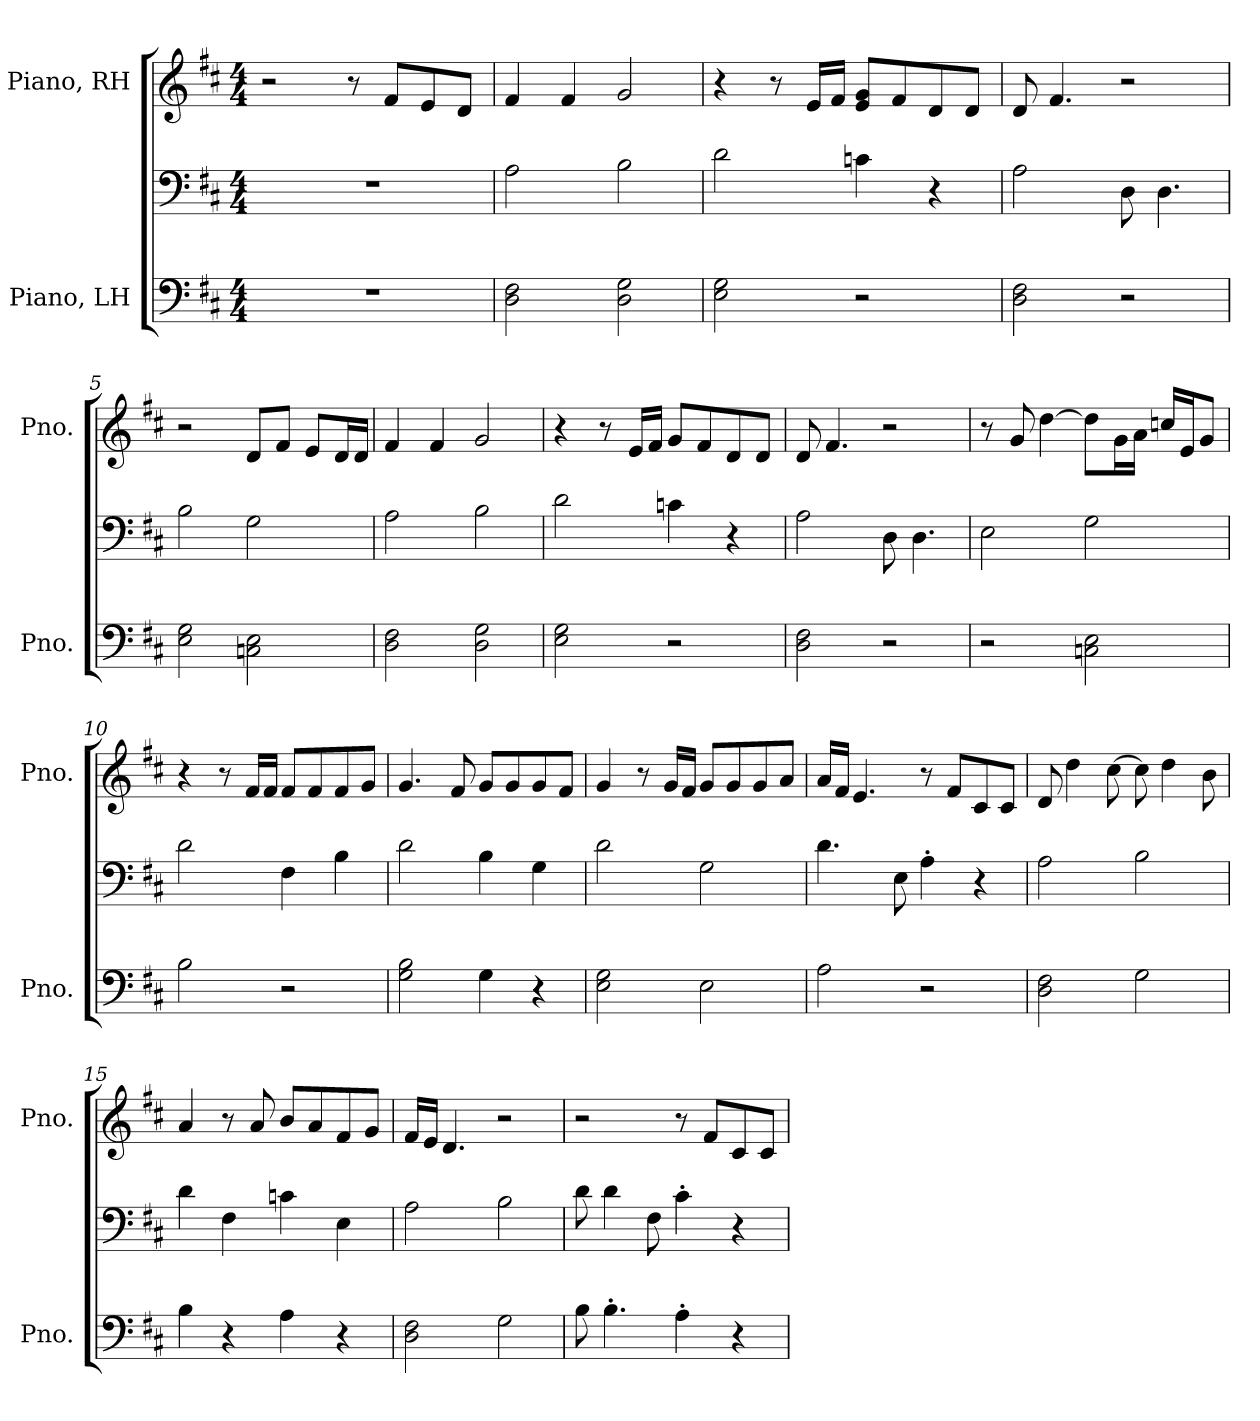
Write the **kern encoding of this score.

**kern	**kern	**kern
*part2	*part2	*part1
*staff3	*staff2	*staff1
*I"Piano, LH	*	*I"Piano, RH
*I'Pno.	*	*I'Pno.
*clefF4	*clefF4	*clefG2
*k[f#c#]	*k[f#c#]	*k[f#c#]
*M4/4	*M4/4	*M4/4
*MM90	*MM90	*MM90
=1	=1	=1
1r	1r	2r
.	.	8r
.	.	8f#/L
.	.	8e/
.	.	8d/J
=2	=2	=2
2D\ 2F#\	2A\	4f#/
.	.	4f#/
2D\ 2G\	2B\	2g/
=3	=3	=3
2E\ 2G\	2d\	4r
.	.	8r
.	.	16e/LL
.	.	16f#/JJ
2r	4cn\	8e/ 8g/L
.	.	8f#/
.	4r	8d/
.	.	8d/J
=4	=4	=4
2D\ 2F#\	2A\	8d/
.	.	4.f#/
2r	8D\	2r
.	4.D\	.
=5	=5	=5
2E\ 2G\	2B\	2r
2Cn\ 2E\	2G\	8d/L
.	.	8f#/J
.	.	8e/L
.	.	16d/L
.	.	16d/JJ
=6	=6	=6
2D\ 2F#\	2A\	4f#/
.	.	4f#/
2D\ 2G\	2B\	2g/
!!LO:LB:g=z
=7	=7	=7
2E\ 2G\	2d\	4r
.	.	8r
.	.	16e/LL
.	.	16f#/JJ
2r	4cn\	8g/L
.	.	8f#/
.	4r	8d/
.	.	8d/J
=8	=8	=8
2D\ 2F#\	2A\	8d/
.	.	4.f#/
2r	8D\	2r
.	4.D\	.
=9	=9	=9
2r	2E\	8r
.	.	8g/
.	.	[4dd\
2Cn\ 2E\	2G\	8dd\L]
.	.	16g\L
.	.	16a\JJ
.	.	16ccn/LL
.	.	16e/J
.	.	8g/J
=10	=10	=10
2B\	2d\	4r
.	.	8r
.	.	16f#/LL
.	.	16f#/JJ
2r	4F#\	8f#/L
.	.	8f#/
.	4B\	8f#/
.	.	8g/J
=11	=11	=11
2G\ 2B\	2d\	4.g/
.	.	8f#/
4G\	4B\	8g/L
.	.	8g/
4r	4G\	8g/
.	.	8f#/J
!!LO:LB:g=z
=12	=12	=12
2E\ 2G\	2d\	4g/
.	.	8r
.	.	16g/LL
.	.	16f#/JJ
2E\	2G\	8g/L
.	.	8g/
.	.	8g/
.	.	8a/J
=13	=13	=13
2A\	4.d\	16a/LL
.	.	16f#/JJ
.	.	4.e/
.	8E\	.
2r	4A'\	8r
.	.	8f#/L
.	4r	8c#/
.	.	8c#/J
=14	=14	=14
2D\ 2F#\	2A\	8d/
.	.	4dd\
.	.	[8cc#\
2G\	2B\	8cc#\]
.	.	4dd\
.	.	8b\
=15	=15	=15
4B\	4d\	4a/
4r	4F#\	8r
.	.	8a/
4A\	4cn\	8b/L
.	.	8a/
4r	4E\	8f#/
.	.	8g/J
=16	=16	=16
2D\ 2F#\	2A\	16f#/LL
.	.	16e/JJ
.	.	4.d/
2G\	2B\	2r
!!LO:LB:g=z
=17	=17	=17
8B\	8d\	2r
4.B'\	4d\	.
.	8F#\	.
4A'\	4c#'\	8r
.	.	8f#/L
4r	4r	8c#/
.	.	8c#/J
=	=	=
*-	*-	*-
